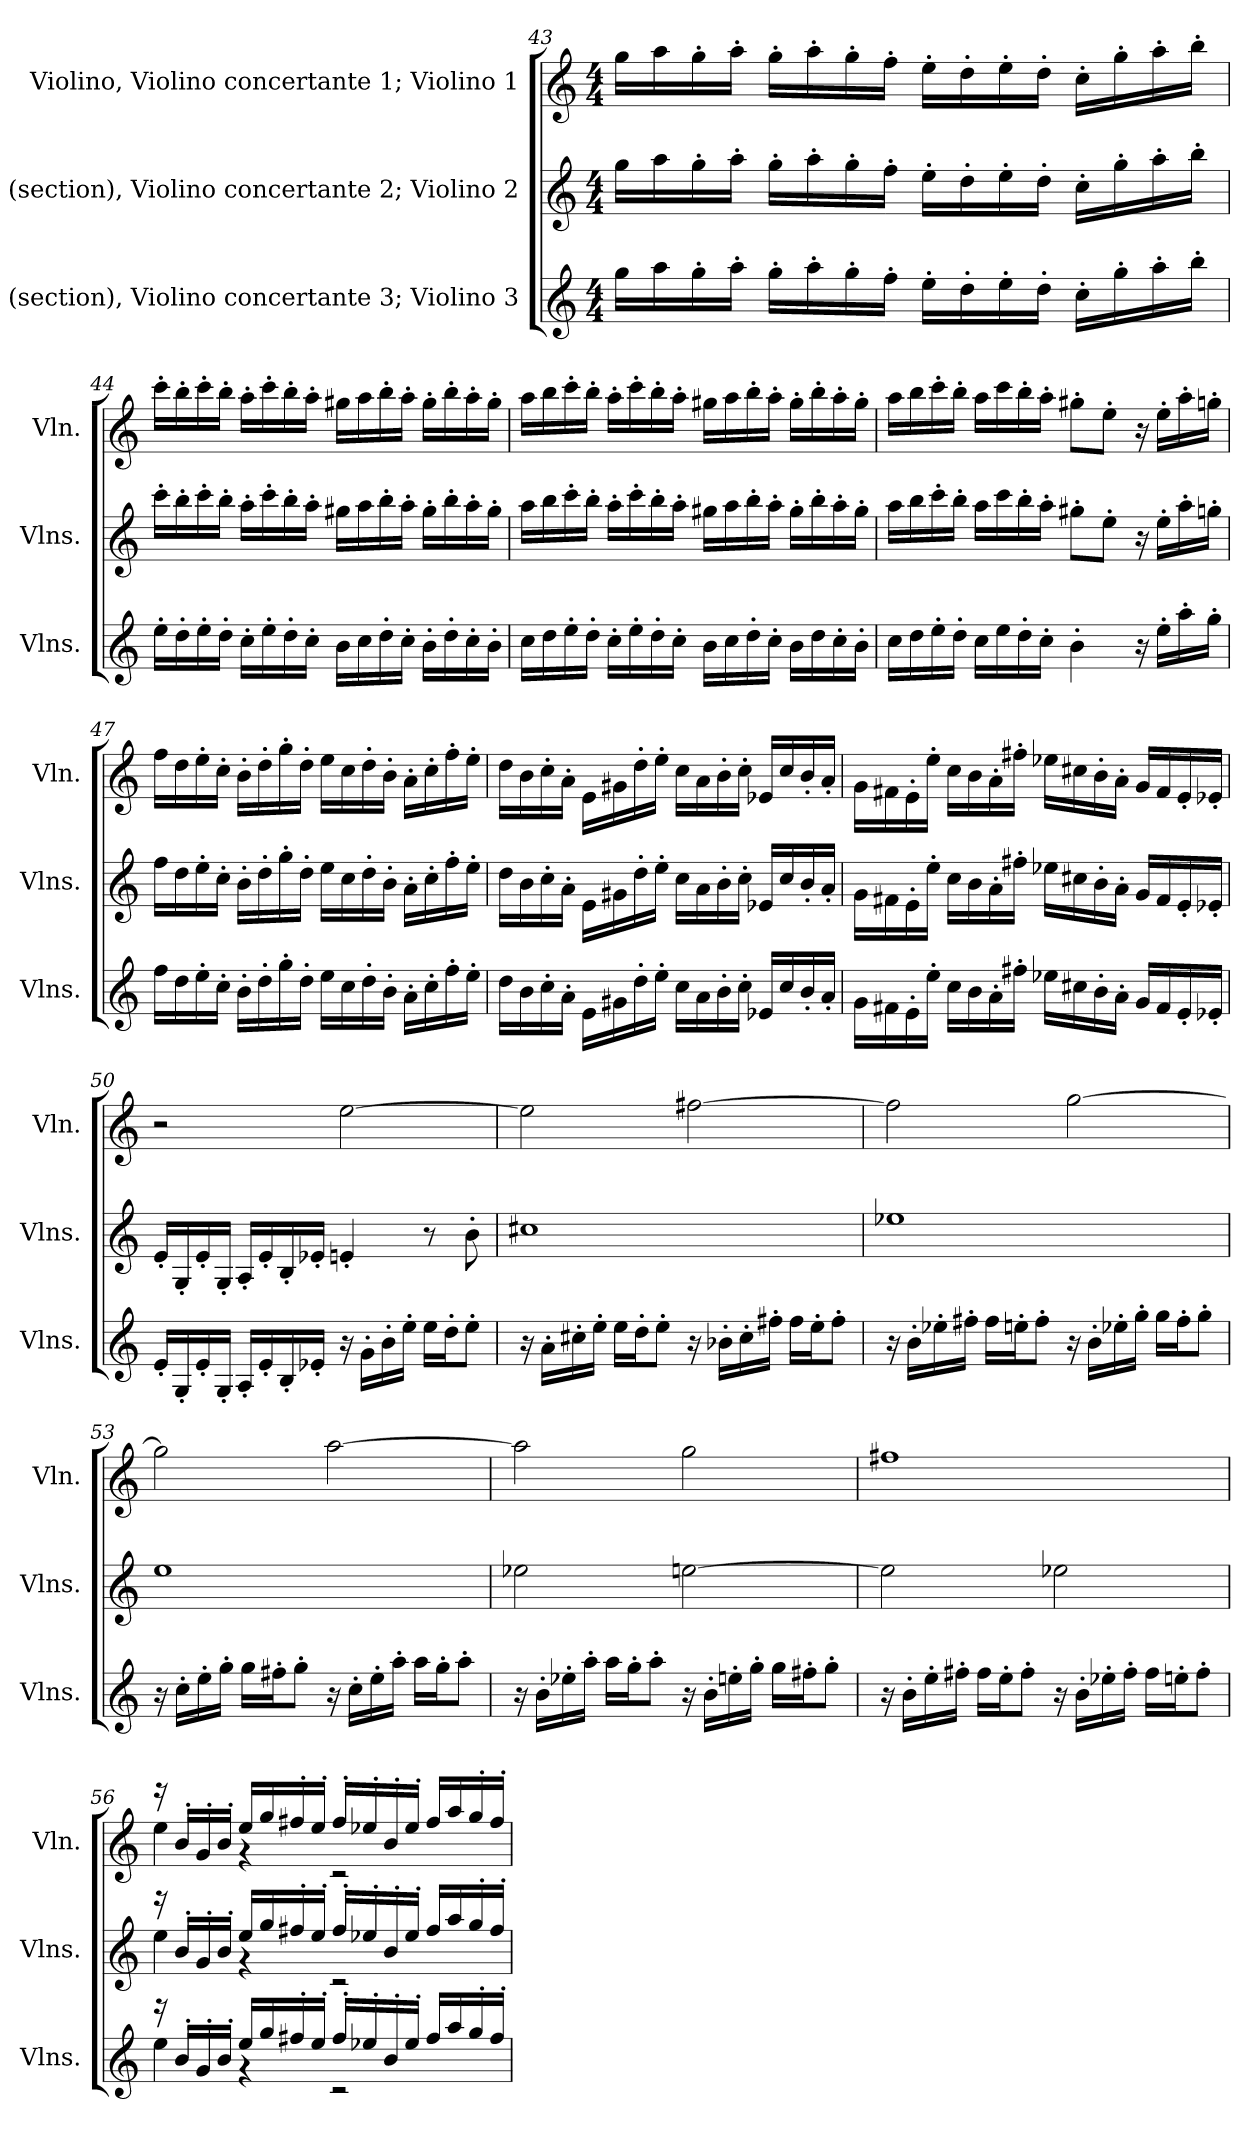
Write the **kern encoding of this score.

**kern	**kern	**kern
*part3	*part2	*part1
*staff3	*staff2	*staff1
*I"Violins (section), Violino concertante 3; Violino 3	*I"Violins (section), Violino concertante 2; Violino 2	*I"Violino, Violino concertante 1; Violino 1
*I'Vlns.	*I'Vlns.	*I'Vln.
*clefG2	*clefG2	*clefG2
*k[]	*k[]	*k[]
*M4/4	*M4/4	*M4/4
=43	=43	=43
16gg\LL	16gg\LL	16gg\LL
16aa\	16aa\	16aa\
16gg'\	16gg'\	16gg'\
16aa'\JJ	16aa'\JJ	16aa'\JJ
16gg'\LL	16gg'\LL	16gg'\LL
16aa'\	16aa'\	16aa'\
16gg'\	16gg'\	16gg'\
16ff'\JJ	16ff'\JJ	16ff'\JJ
16ee'\LL	16ee'\LL	16ee'\LL
16dd'\	16dd'\	16dd'\
16ee'\	16ee'\	16ee'\
16dd'\JJ	16dd'\JJ	16dd'\JJ
16cc'\LL	16cc'\LL	16cc'\LL
16gg'\	16gg'\	16gg'\
16aa'\	16aa'\	16aa'\
16bb'\JJ	16bb'\JJ	16bb'\JJ
!!LO:LB:g=z
=44	=44	=44
16ee'\LL	16ccc'\LL	16ccc'\LL
16dd'\	16bb'\	16bb'\
16ee'\	16ccc'\	16ccc'\
16dd'\JJ	16bb'\JJ	16bb'\JJ
16cc'\LL	16aa'\LL	16aa'\LL
16ee'\	16ccc'\	16ccc'\
16dd'\	16bb'\	16bb'\
16cc'\JJ	16aa'\JJ	16aa'\JJ
16b\LL	16gg#X\LL	16gg#X\LL
16cc\	16aa\	16aa\
16dd'\	16bb'\	16bb'\
16cc'\JJ	16aa'\JJ	16aa'\JJ
16b'\LL	16gg#'\LL	16gg#'\LL
16dd'\	16bb'\	16bb'\
16cc'\	16aa'\	16aa'\
16b'\JJ	16gg#'\JJ	16gg#'\JJ
=45	=45	=45
16cc\LL	16aa\LL	16aa\LL
16dd\	16bb\	16bb\
16ee'\	16ccc'\	16ccc'\
16dd'\JJ	16bb'\JJ	16bb'\JJ
16cc'\LL	16aa'\LL	16aa'\LL
16ee'\	16ccc'\	16ccc'\
16dd'\	16bb'\	16bb'\
16cc'\JJ	16aa'\JJ	16aa'\JJ
16b\LL	16gg#X\LL	16gg#X\LL
16cc\	16aa\	16aa\
16dd'\	16bb'\	16bb'\
16cc'\JJ	16aa'\JJ	16aa'\JJ
16b\LL	16gg#'\LL	16gg#'\LL
16dd\	16bb'\	16bb'\
16cc'\	16aa'\	16aa'\
16b'\JJ	16gg#'\JJ	16gg#'\JJ
!!LO:LB:g=z
=46	=46	=46
16cc\LL	16aa\LL	16aa\LL
16dd\	16bb\	16bb\
16ee'\	16ccc'\	16ccc'\
16dd'\JJ	16bb'\JJ	16bb'\JJ
16cc\LL	16aa\LL	16aa\LL
16ee\	16ccc\	16ccc\
16dd'\	16bb'\	16bb'\
16cc'\JJ	16aa'\JJ	16aa'\JJ
4b'\	8gg#X'\L	8gg#X'\L
.	8ee'\J	8ee'\J
16r	16r	16r
16ee'\LL	16ee'\LL	16ee'\LL
16aa'\	16aa'\	16aa'\
16gg'\JJ	16ggn'\JJ	16ggn'\JJ
=47	=47	=47
16ff\LL	16ff\LL	16ff\LL
16dd\	16dd\	16dd\
16ee'\	16ee'\	16ee'\
16cc'\JJ	16cc'\JJ	16cc'\JJ
16b'\LL	16b'\LL	16b'\LL
16dd'\	16dd'\	16dd'\
16gg'\	16gg'\	16gg'\
16dd'\JJ	16dd'\JJ	16dd'\JJ
16ee\LL	16ee\LL	16ee\LL
16cc\	16cc\	16cc\
16dd'\	16dd'\	16dd'\
16b'\JJ	16b'\JJ	16b'\JJ
16a'\LL	16a'\LL	16a'\LL
16cc'\	16cc'\	16cc'\
16ff'\	16ff'\	16ff'\
16ee'\JJ	16ee'\JJ	16ee'\JJ
!!LO:LB:g=z
=48	=48	=48
16dd\LL	16dd\LL	16dd\LL
16b\	16b\	16b\
16cc'\	16cc'\	16cc'\
16a'\JJ	16a'\JJ	16a'\JJ
16e\LL	16e\LL	16e\LL
16g#X\	16g#X\	16g#X\
16dd'\	16dd'\	16dd'\
16ee'\JJ	16ee'\JJ	16ee'\JJ
16cc\LL	16cc\LL	16cc\LL
16a\	16a\	16a\
16b'\	16b'\	16b'\
16cc'\JJ	16cc'\JJ	16cc'\JJ
16e-X/LL	16e-X/LL	16e-X/LL
16cc/	16cc/	16cc/
16b'/	16b'/	16b'/
16a'/JJ	16a'/JJ	16a'/JJ
=49	=49	=49
16g\LL	16g\LL	16g\LL
16f#X\	16f#X\	16f#X\
16e'\	16e'\	16e'\
16ee'\JJ	16ee'\JJ	16ee'\JJ
16cc\LL	16cc\LL	16cc\LL
16b\	16b\	16b\
16a'\	16a'\	16a'\
16ff#X'\JJ	16ff#X'\JJ	16ff#X'\JJ
16ee-X\LL	16ee-X\LL	16ee-X\LL
16cc#X\	16cc#X\	16cc#X\
16b'\	16b'\	16b'\
16a'\JJ	16a'\JJ	16a'\JJ
16g/LL	16g/LL	16g/LL
16f#/	16f#/	16f#/
16e'/	16e'/	16e'/
16e-X'/JJ	16e-X'/JJ	16e-X'/JJ
!!LO:LB:g=z
=50	=50	=50
16e'/LL	16e'/LL	2r
16G'/	16G'/	.
16e'/	16e'/	.
16G'/JJ	16G'/JJ	.
16A'/LL	16A'/LL	.
16e'/	16e'/	.
16B'/	16B'/	.
16e-X'/JJ	16e-X'/JJ	.
16r	4en'/	[2ee\
16g'\LL	.	.
16b'\	.	.
16ee'\JJ	.	.
16ee\LL	8r	.
16dd'\J	.	.
8ee'\J	8b'\	.
=51	=51	=51
16r	1cc#X	2ee\]
16a'\LL	.	.
16cc#X'\	.	.
16ee'\JJ	.	.
16ee\LL	.	.
16dd'\J	.	.
8ee'\J	.	.
16r	.	[2ff#X\
16b-X'\LL	.	.
16cc#'\	.	.
16ff#X'\JJ	.	.
16ff#\LL	.	.
16ee'\J	.	.
8ff#'\J	.	.
!!LO:PB:g=z
=52	=52	=52
16r	1ee-X	2ff#\]
16b'\LL	.	.
16ee-X'\	.	.
16ff#X'\JJ	.	.
16ff#\LL	.	.
16een'\J	.	.
8ff#'\J	.	.
16r	.	[2gg\
16b'\LL	.	.
16ee-X'\	.	.
16gg'\JJ	.	.
16gg\LL	.	.
16ff#'\J	.	.
8gg'\J	.	.
=53	=53	=53
16r	1ee	2gg\]
16cc'\LL	.	.
16ee'\	.	.
16gg'\JJ	.	.
16gg\LL	.	.
16ff#X'\J	.	.
8gg'\J	.	.
16r	.	[2aa\
16cc'\LL	.	.
16ee'\	.	.
16aa'\JJ	.	.
16aa\LL	.	.
16gg'\J	.	.
8aa'\J	.	.
!!LO:LB:g=z
=54	=54	=54
16r	2ee-X\	2aa\]
16b'\LL	.	.
16ee-X'\	.	.
16aa'\JJ	.	.
16aa\LL	.	.
16gg'\J	.	.
8aa'\J	.	.
16r	[2een\	2gg\
16b'\LL	.	.
16een'\	.	.
16gg'\JJ	.	.
16gg\LL	.	.
16ff#X'\J	.	.
8gg'\J	.	.
=55	=55	=55
16r	2ee\]	1ff#X
16b'\LL	.	.
16ee'\	.	.
16ff#X'\JJ	.	.
16ff#\LL	.	.
16ee'\J	.	.
8ff#'\J	.	.
16r	2ee-X\	.
16b'\LL	.	.
16ee-X'\	.	.
16ff#'\JJ	.	.
16ff#\LL	.	.
16een'\J	.	.
8ff#'\J	.	.
!!LO:LB:g=z
=56	=56	=56
*^	*^	*^
16r	4ee\	16r	4ee\	16r	4ee\
16b'/LL	.	16b'/LL	.	16b'/LL	.
16g'/	.	16g'/	.	16g'/	.
16b'/JJ	.	16b'/JJ	.	16b'/JJ	.
16ee/LL	4r	16ee/LL	4r	16ee/LL	4r
16gg/	.	16gg/	.	16gg/	.
16ff#X'/	.	16ff#X'/	.	16ff#X'/	.
16ee'/JJ	.	16ee'/JJ	.	16ee'/JJ	.
16ff#'/LL	2r	16ff#'/LL	2r	16ff#'/LL	2r
16ee-X'/	.	16ee-X'/	.	16ee-X'/	.
16b'/	.	16b'/	.	16b'/	.
16ee-'/JJ	.	16ee-'/JJ	.	16ee-'/JJ	.
16ff#/LL	.	16ff#/LL	.	16ff#/LL	.
16aa/	.	16aa/	.	16aa/	.
16gg'/	.	16gg'/	.	16gg'/	.
16ff#'/JJ	.	16ff#'/JJ	.	16ff#'/JJ	.
*v	*v	*	*	*v	*v
*	*v	*v	*
=	=	=
*-	*-	*-
